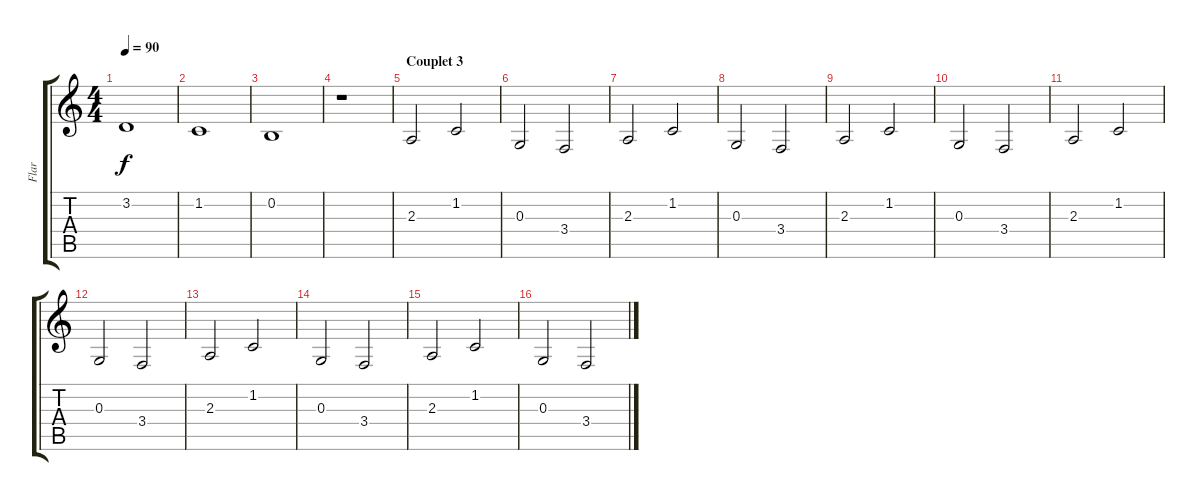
\track ("Flar" "Flar") {instrument synthstrings1}
\staff {score tabs}
\tuning (E4 B3 G3 D3 A2 E2) {hide}
\ts (4 4)
\tempo 90
\clef g2
\ks c
3.2.1{dy f} |
1.2.1 |
0.2.1 |
r.1 |
\section ("" "Couplet 3")
2.3.2 1.2.2 |
0.3.2 3.4.2 |
2.3.2 1.2.2 |
0.3.2 3.4.2 |
2.3.2 1.2.2 |
0.3.2 3.4.2 |
2.3.2 1.2.2 |
0.3.2 3.4.2 |
2.3.2 1.2.2 |
0.3.2 3.4.2 |
2.3.2 1.2.2 |
0.3.2 3.4.2
